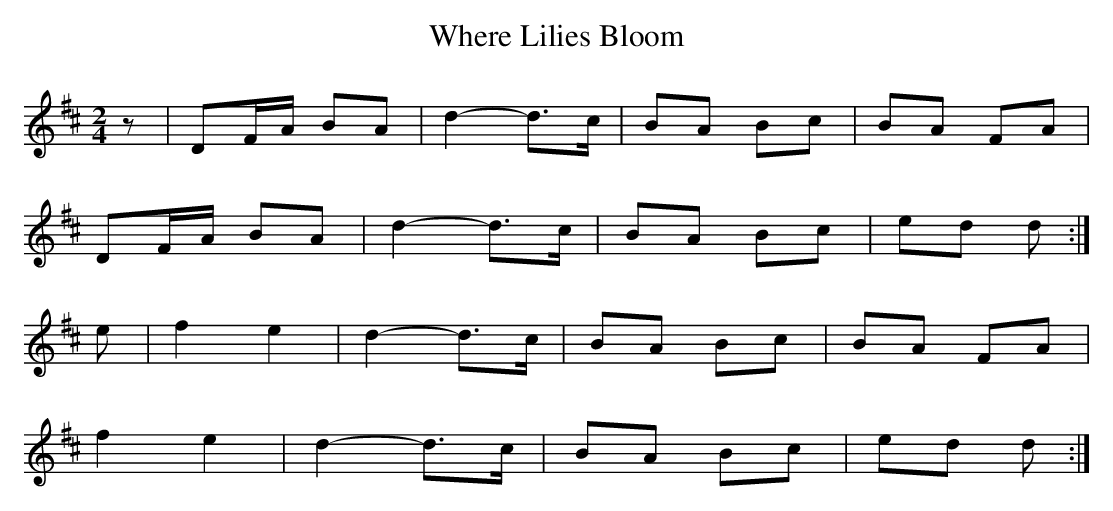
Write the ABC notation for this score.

X:1
T:Where Lilies Bloom
M:2/4
L:1/8
K:D Major
z|DF/A/ BA|d2-d3/2c/|BA Bc|BA FA|!
DF/A/ BA|d2-d3/2c/|BA Bc|ed d:|!
e|f2 e2|d2-d3/2c/|BA Bc|BA FA|!
f2 e2|d2-d3/2c/|BA Bc|ed d:|!
